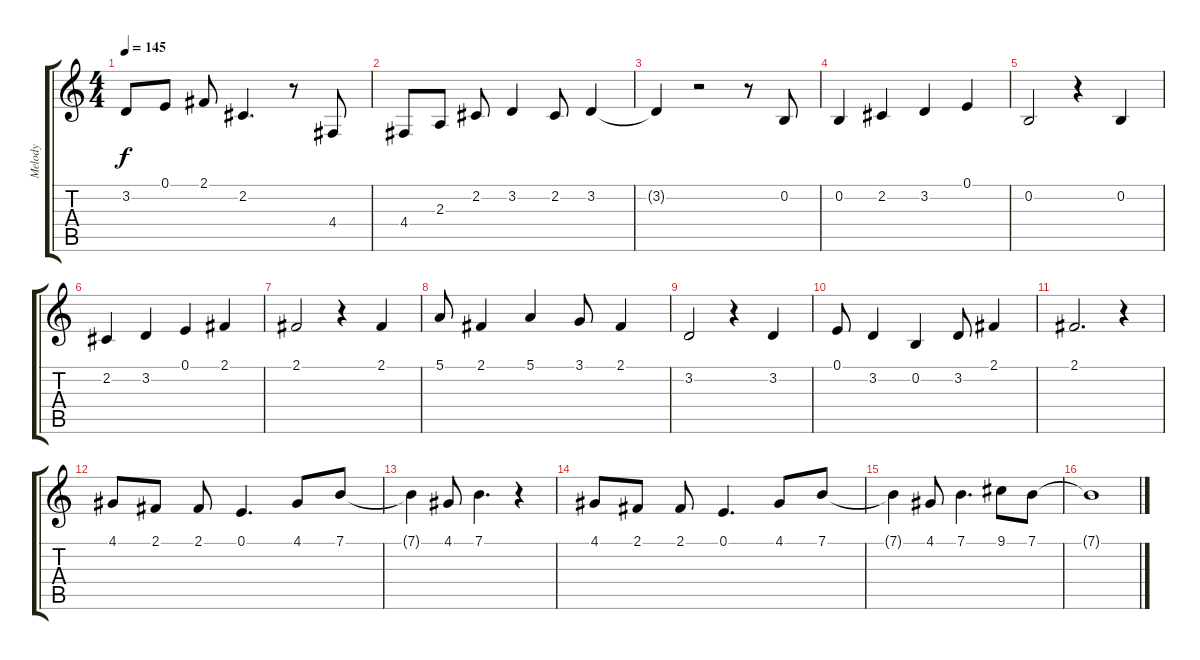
\track ("Melody" "Melody") {instrument vibraphone}
\staff {score tabs}
\tuning (E4 B3 G3 D3 A2 E2) {hide}
\ts (4 4)
\tempo 145
\clef g2
\ks c
3.2.8{dy f} 0.1.8 2.1.8 2.2.4{d} r.8 4.4.8 |
4.4.8 2.3.8 2.2.8 3.2.4 2.2.8 3.2.4 |
3.2{t}.4 r.2 r.8 0.2.8 |
0.2.4 2.2.4 3.2.4 0.1.4 |
0.2.2 r.4 0.2.4 |
2.2.4 3.2.4 0.1.4 2.1.4 |
2.1.2 r.4 2.1.4 |
5.1.8 2.1.4 5.1.4 3.1.8 2.1.4 |
3.2.2 r.4 3.2.4 |
0.1.8 3.2.4 0.2.4 3.2.8 2.1.4 |
2.1.2{d} r.4 |
4.1.8 2.1.8 2.1.8 0.1.4{d} 4.1.8 7.1.8 |
7.1{t}.4 4.1.8 7.1.4{d} r.4 |
4.1.8 2.1.8 2.1.8 0.1.4{d} 4.1.8 7.1.8 |
7.1{t}.4 4.1.8 7.1.4{d} 9.1.8 7.1.8 |
7.1{t}.1
